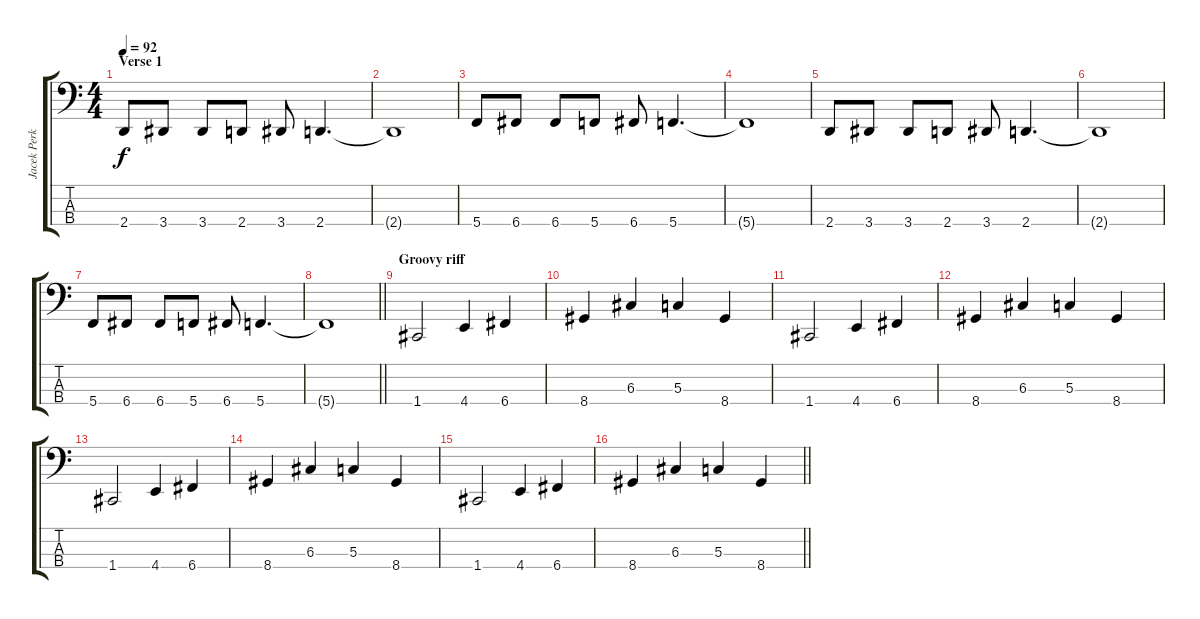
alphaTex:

\track ("Jacek Perkowski" "Jacek Perk") {instrument electricbassfinger}
\staff {score tabs}
\tuning (F2 C2 G1 C1) {hide}
\ts (4 4)
\section ("" "Verse 1")
\tempo 92
\clef f4
\ks c
2.4.8{dy f} 3.4.8 3.4.8 2.4.8 3.4.8 2.4.4{d} |
2.4{t}.1 |
5.4.8 6.4.8 6.4.8 5.4.8 6.4.8 5.4.4{d} |
5.4{t}.1 |
2.4.8 3.4.8 3.4.8 2.4.8 3.4.8 2.4.4{d} |
2.4{t}.1 |
5.4.8 6.4.8 6.4.8 5.4.8 6.4.8 5.4.4{d} |
\barLineRight lightlight
5.4{t}.1 |
\section ("" "Groovy riff")
1.4.2 4.4.4 6.4.4 |
8.4.4 6.3.4 5.3.4 8.4.4 |
1.4.2 4.4.4 6.4.4 |
8.4.4 6.3.4 5.3.4 8.4.4 |
1.4.2 4.4.4 6.4.4 |
8.4.4 6.3.4 5.3.4 8.4.4 |
1.4.2 4.4.4 6.4.4 |
\barLineRight lightlight
8.4.4 6.3.4 5.3.4 8.4.4
